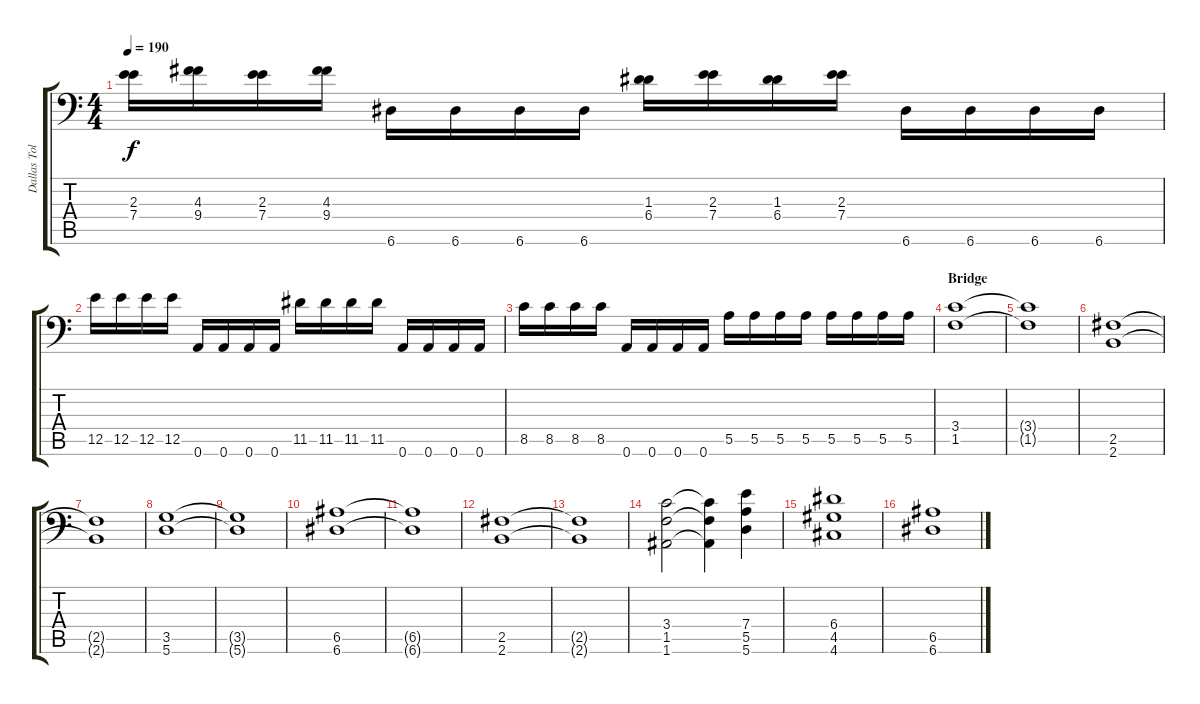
\track ("Dallas Toler-Wade (Lead)" "Dallas Tol") {instrument distortionguitar}
\staff {score tabs}
\tuning (B3 Gb3 D3 A2 E2 A1) {hide}
\ts (4 4)
\tempo 190
\clef f4
\ks c
(2.3 7.4).16{dy f} (4.3 9.4).16 (2.3 7.4).16 (4.3 9.4).16 6.6.16 6.6.16 6.6.16 6.6.16 (1.3 6.4).16 (2.3 7.4).16 (1.3 6.4).16 (2.3 7.4).16 6.6.16 6.6.16 6.6.16 6.6.16 |
12.5.16 12.5.16 12.5.16 12.5.16 0.6.16 0.6.16 0.6.16 0.6.16 11.5.16 11.5.16 11.5.16 11.5.16 0.6.16 0.6.16 0.6.16 0.6.16 |
8.5.16 8.5.16 8.5.16 8.5.16 0.6.16 0.6.16 0.6.16 0.6.16 5.5.16 5.5.16 5.5.16 5.5.16 5.5.16 5.5.16 5.5.16 5.5.16 |
\section ("" "Bridge")
(3.4 1.5).1 |
(3.4{t} 1.5{t}).1 |
(2.5 2.6).1 |
(2.5{t} 2.6{t}).1 |
(3.5 5.6).1 |
(3.5{t} 5.6{t}).1 |
(6.5 6.6).1 |
(6.5{t} 6.6{t}).1 |
(2.5 2.6).1 |
(2.5{t} 2.6{t}).1 |
(3.4 1.5 1.6).2 (3.4{t} 1.5{t} 1.6{t}).4 (7.4 5.5 5.6).4 |
(6.4 4.5 4.6).1 |
(6.5 6.6).1
